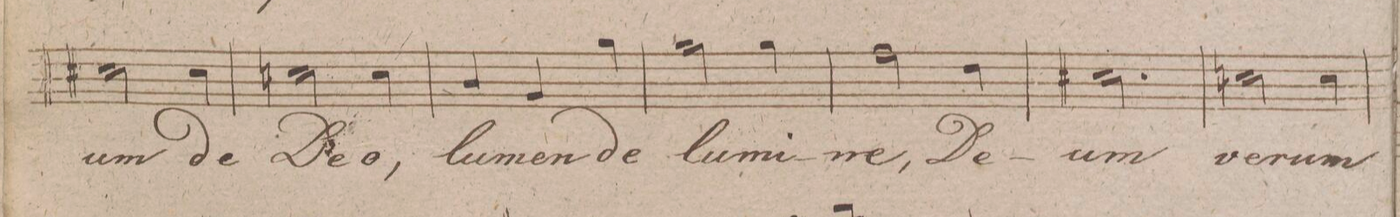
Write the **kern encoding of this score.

**kern	**text	**dynam
*I"Soprano.	*	*
*clefC1	*	*
*k[f#]	*	*
*M3/4	*	*
2a#X\	-um	.
4a#\	de	.
=50	=50	=50
2an\	De-	.
4a\	-o,	.
=51	=51	=51
4g/	lu-	.
4e/	-men	.
4ee\	de	.
=52	=52	=52
2ee\	lu-	.
4ee\	-mi-	.
=53	=53	=53
2dd\	-ne,	.
4b\	De-	.
=54	=54	=54
2.a#X\	-um	.
=55	=55	=55
2an\	ve-	.
4a\	-rum	.
=56	=56	=56
*-	*-	*-
